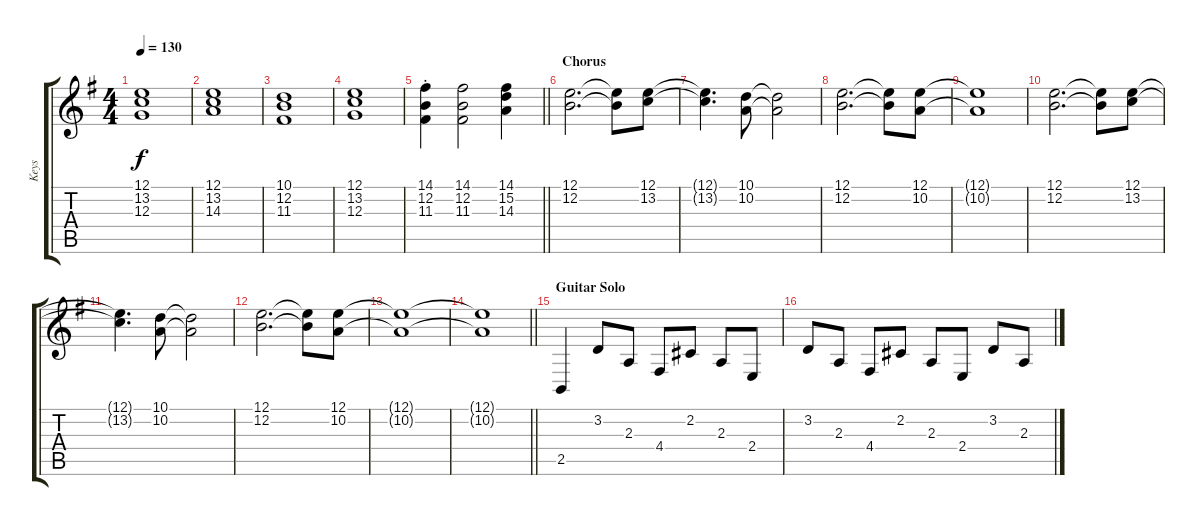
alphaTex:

\track ("Keys" "Keys") {instrument drawbarorgan}
\staff {score tabs}
\tuning (E4 B3 G3 D3 A2 E2) {hide}
\ts (4 4)
\tempo 130
\clef g2
\ks g
(12.1 13.2 12.3).1{dy f} |
(12.1 13.2 14.3).1 |
(10.1 12.2 11.3).1 |
(12.1 13.2 12.3).1 |
\barLineRight lightlight
(14.1{st} 12.2{st} 11.3{st}).4 (14.1 12.2 11.3).2 (14.1 15.2 14.3).4 |
\section ("" "Chorus")
(12.1 12.2).2{d} (12.1{t} 12.2{t}).8 (12.1 13.2).8 |
(12.1{t} 13.2{t}).4{d} (10.1 10.2).8 (10.1{t} 10.2{t}).2 |
(12.1 12.2).2{d} (12.1{t} 12.2{t}).8 (12.1 10.2).8 |
(12.1{t} 10.2{t}).1 |
(12.1 12.2).2{d} (12.1{t} 12.2{t}).8 (12.1 13.2).8 |
(12.1{t} 13.2{t}).4{d} (10.1 10.2).8 (10.1{t} 10.2{t}).2 |
(12.1 12.2).2{d} (12.1{t} 12.2{t}).8 (12.1 10.2).8 |
(12.1{t} 10.2{t}).1 |
\barLineRight lightlight
(12.1{t} 10.2{t}).1 |
\section ("" "Guitar Solo")
2.5.4{volume 13 instrument acousticguitarnylon} 3.2.8 2.3.8 4.4.8 2.2.8 2.3.8 2.4.8 |
3.2.8 2.3.8 4.4.8 2.2.8 2.3.8 2.4.8 3.2.8 2.3.8
